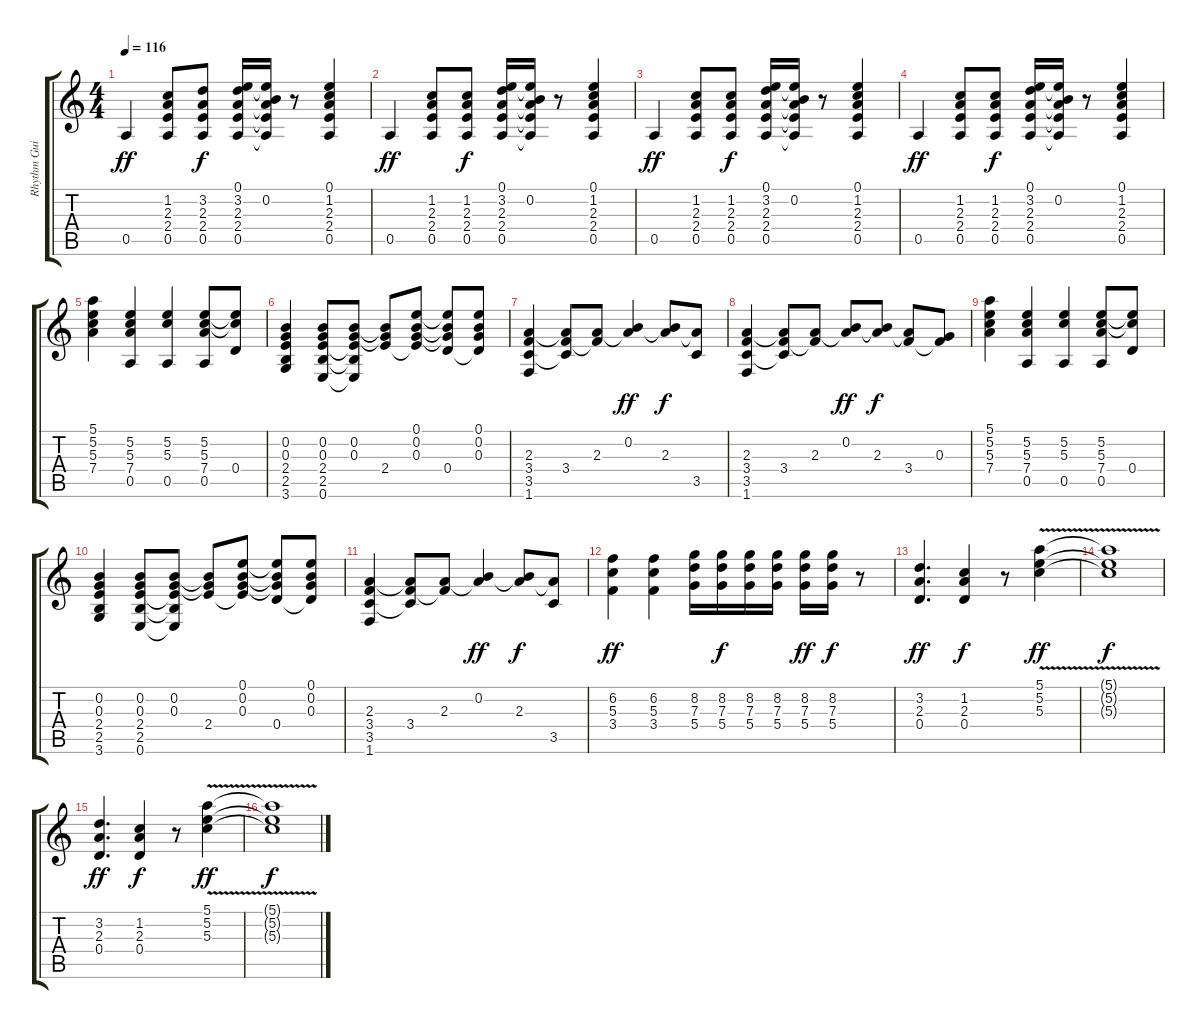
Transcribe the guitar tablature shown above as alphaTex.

\track ("Rhythm Guitar 1" "Rhythm Gui") {instrument distortionguitar}
\staff {score tabs}
\tuning (E4 B3 G3 D3 A2 E2) {hide}
\ts (4 4)
\tempo 116
\clef g2
\ks c
0.5.4{dy ff volume 6} (1.2 2.3 2.4 0.5).8 (3.2 2.3 2.4 0.5).8{dy f} (0.1 3.2 2.3 2.4 0.5).16 (0.1{t} 0.2 2.3{t} 2.4{t} 0.5{t}).16 r.8 (0.1 1.2 2.3 2.4 0.5).4 |
0.5.4{dy ff} (1.2 2.3 2.4 0.5).8 (1.2 2.3 2.4 0.5).8{dy f} (0.1 3.2 2.3 2.4 0.5).16 (0.1{t} 0.2 2.3{t} 2.4{t} 0.5{t}).16 r.8 (0.1 1.2 2.3 2.4 0.5).4 |
0.5.4{dy ff} (1.2 2.3 2.4 0.5).8 (1.2 2.3 2.4 0.5).8{dy f} (0.1 3.2 2.3 2.4 0.5).16 (0.1{t} 0.2 2.3{t} 2.4{t} 0.5{t}).16 r.8 (0.1 1.2 2.3 2.4 0.5).4 |
0.5.4{dy ff} (1.2 2.3 2.4 0.5).8 (1.2 2.3 2.4 0.5).8{dy f} (0.1 3.2 2.3 2.4 0.5).16 (0.1{t} 0.2 2.3{t} 2.4{t} 0.5{t}).16 r.8 (0.1 1.2 2.3 2.4 0.5).4 |
(5.1 5.2 5.3 7.4).4 (5.2 5.3 7.4 0.5).4 (5.2 5.3 0.5).4 (5.2 5.3 7.4 0.5).8 (5.2{t} 5.3{t} 0.4).8 |
(0.2 0.3 2.4 2.5 3.6).4 (0.2 0.3 2.4 2.5 0.6).8 (0.2 0.3 2.4{t} 2.5{t} 0.6{t}).8 (0.2{t} 0.3{t} 2.4).8 (0.1 0.2 0.3 2.4{t}).8 (0.1{t} 0.2{t} 0.3{t} 0.4).8 (0.1 0.2 0.3 0.4{t}).8 |
(2.3 3.4 3.5 1.6).4 (2.3{t} 3.4 3.5{t}).8 (2.3 3.4{t}).8 (0.2 2.3{t}).4{dy ff} (0.2{t} 2.3).8{dy f} (2.3{t} 3.5).8 |
(2.3 3.4 3.5 1.6).4 (2.3{t} 3.4 3.5{t}).8 (2.3 3.4{t}).8 (0.2 2.3{t}).8{dy ff} (0.2{t} 2.3).8{dy f} (2.3{t} 3.4).8 (0.3 3.4{t}).8 |
(5.1 5.2 5.3 7.4).4 (5.2 5.3 7.4 0.5).4 (5.2 5.3 0.5).4 (5.2 5.3 7.4 0.5).8 (5.2{t} 5.3{t} 0.4).8 |
(0.2 0.3 2.4 2.5 3.6).4 (0.2 0.3 2.4 2.5 0.6).8 (0.2 0.3 2.4{t} 2.5{t} 0.6{t}).8 (0.2{t} 0.3{t} 2.4).8 (0.1 0.2 0.3 2.4{t}).8 (0.1{t} 0.2{t} 0.3{t} 0.4).8 (0.1 0.2 0.3 0.4{t}).8 |
(2.3 3.4 3.5 1.6).4 (2.3{t} 3.4 3.5{t}).8 (2.3 3.4{t}).8 (0.2 2.3{t}).4{dy ff} (0.2{t} 2.3).8{dy f} (2.3{t} 3.5).8 |
(6.2 5.3 3.4).4{dy ff} (6.2 5.3 3.4).4 (8.2 7.3 5.4).16 (8.2 7.3 5.4).16{dy f} (8.2 7.3 5.4).16 (8.2 7.3 5.4).16 (8.2 7.3 5.4).16{dy ff} (8.2 7.3 5.4).16{dy f} r.8 |
(3.2 2.3 0.4).4{d dy ff} (1.2 2.3 0.4).4{dy f} r.8 (5.1{v} 5.2{v} 5.3{v}).4{dy ff} |
(5.1{v t} 5.2{v t} 5.3{v t}).1{dy f} |
(3.2 2.3 0.4).4{d dy ff} (1.2 2.3 0.4).4{dy f} r.8 (5.1{v} 5.2{v} 5.3{v}).4{dy ff} |
(5.1{v t} 5.2{v t} 5.3{v t}).1{dy f}
